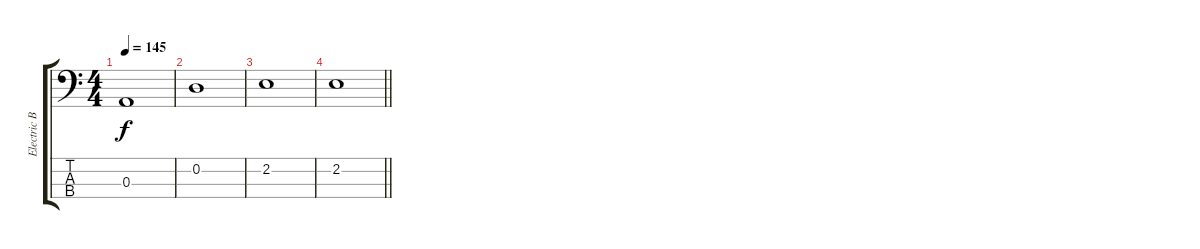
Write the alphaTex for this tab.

\track ("Electric Bass (Finger)" "Electric B") {instrument electricbassfinger}
\staff {score tabs}
\tuning (G2 D2 A1 E1) {hide}
\ts (4 4)
\tempo 145
\clef f4
\ks c
0.3.1{dy f} |
0.2.1 |
2.2.1 |
\barLineRight lightlight
2.2.1
